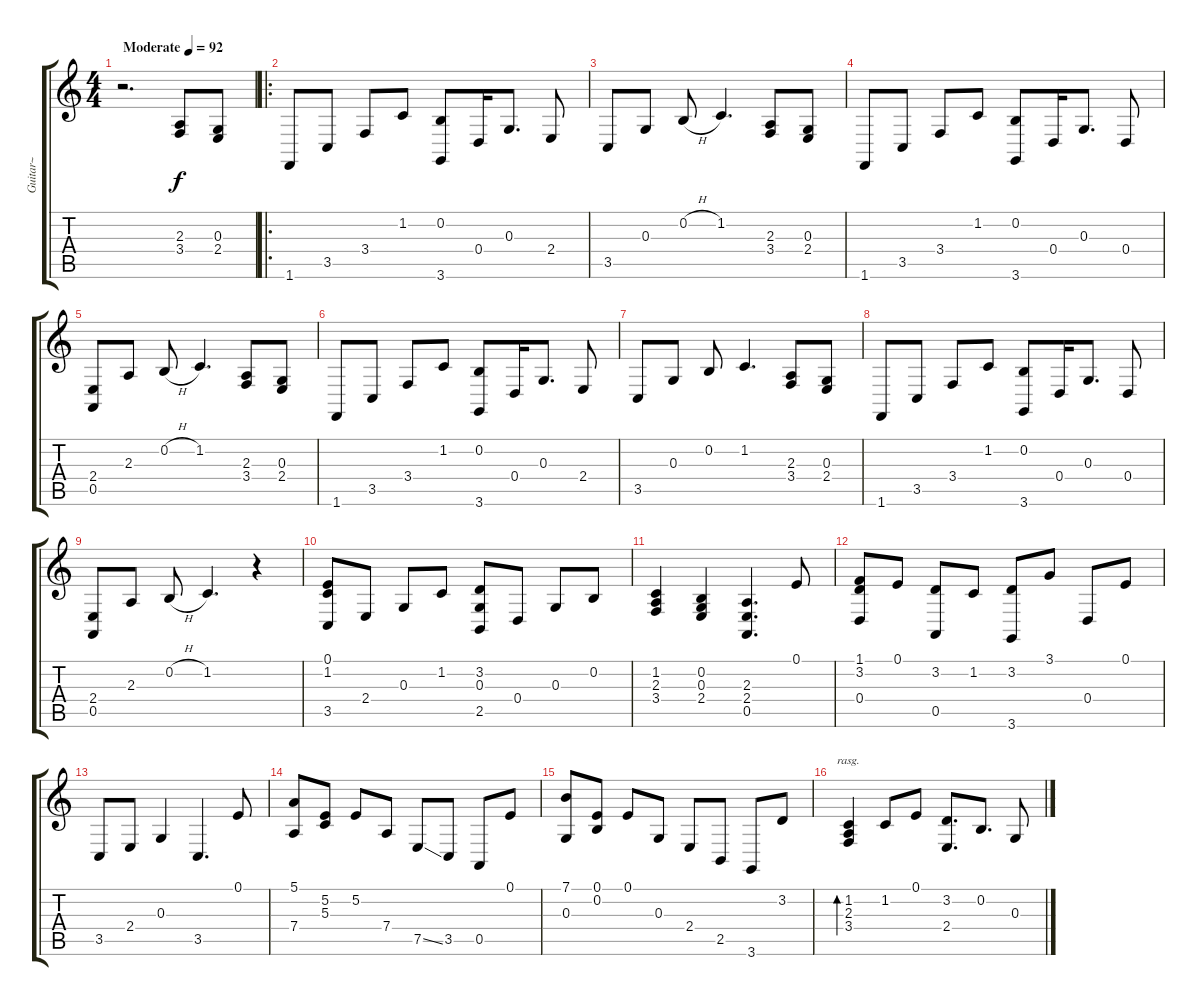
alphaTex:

\track ("Guitar~" "Guitar~") {instrument acousticgrandpiano}
\staff {score tabs}
\tuning (E4 B3 G3 D3 A2 E2) {hide}
\ts (4 4)
\tempo (92 "Moderate")
\clef g2
\ks c
r.2{d dy f instrument acousticgrandpiano} (2.3 3.4).8 (0.3 2.4).8 |
\ro
1.6.8 3.5.8 3.4.8 1.2.8 (0.2 3.6).8 0.4.16 0.3.8{d} 2.4.8 |
3.5.8 0.3.8 0.2{h}.8 1.2.4{d} (2.3 3.4).8 (0.3 2.4).8 |
1.6.8 3.5.8 3.4.8 1.2.8 (0.2 3.6).8 0.4.16 0.3.8{d} 0.4.8 |
(2.4 0.5).8 2.3.8 0.2{h}.8 1.2.4{d} (2.3 3.4).8 (0.3 2.4).8 |
1.6.8 3.5.8 3.4.8 1.2.8 (0.2 3.6).8 0.4.16 0.3.8{d} 2.4.8 |
3.5.8 0.3.8 0.2.8 1.2.4{d} (2.3 3.4).8 (0.3 2.4).8 |
1.6.8 3.5.8 3.4.8 1.2.8 (0.2 3.6).8 0.4.16 0.3.8{d} 0.4.8 |
(2.4 0.5).8 2.3.8 0.2{h}.8 1.2.4{d} r.4 |
(0.1 1.2 3.5).8 2.4.8 0.3.8 1.2.8 (3.2 0.3 2.5).8 0.4.8 0.3.8 0.2.8 |
(1.2 2.3 3.4).4 (0.2 0.3 2.4).4 (2.3 2.4 0.5).4{d} 0.1.8 |
(1.1 3.2 0.4).8 0.1.8 (3.2 0.5).8 1.2.8 (3.2 3.6).8 3.1.8 0.4.8 0.1.8 |
3.5.8 2.4.8 0.3.4 3.5.4{d} 0.1.8 |
(5.1 7.4).8 (5.2 5.3).8 5.2.8 7.4.8 7.5{ss}.8 3.5.8 0.5.8 0.1.8 |
(7.1 0.3).8 (0.1 0.2).8 0.1.8 0.3.8 2.4.8 2.5.8 3.6.8 3.2.8 |
(1.2 2.3 3.4).4{bd 240 rasg ii} 1.2.8 0.1.8 (3.2 2.4).8{d} 0.2.8{d} 0.3.8
